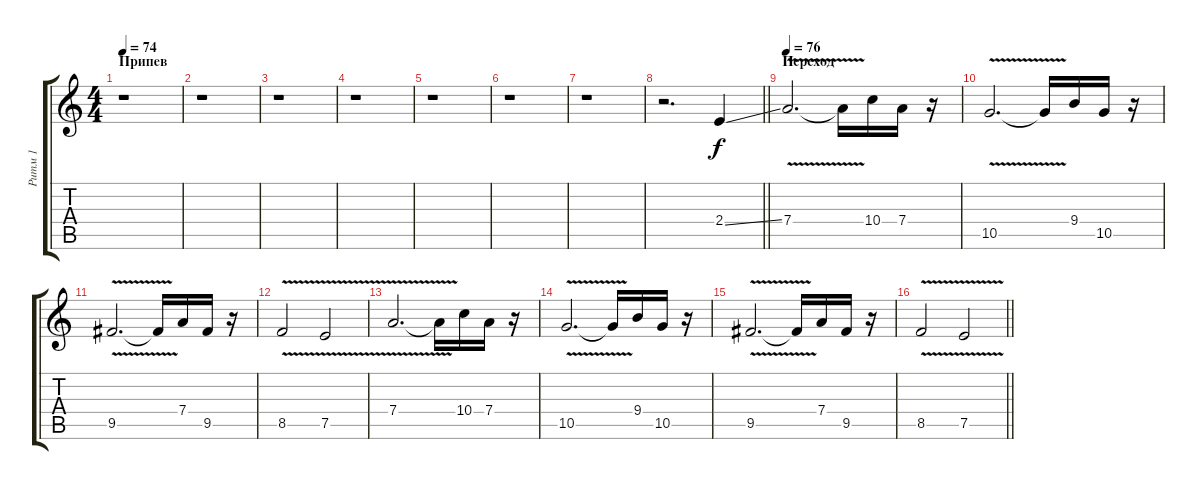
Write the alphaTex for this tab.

\track ("Ритм 1" "Ритм 1") {instrument distortionguitar}
\staff {score tabs}
\tuning (E4 B3 G3 D3 A2 E2) {hide}
\ts (4 4)
\section ("" "Припев")
\tempo 74
\clef g2
\ks c
r.1{dy f} |
r.1 |
r.1 |
r.1 |
r.1 |
r.1 |
r.1 |
\barLineRight lightlight
r.2{d} 2.4{ss}.4 |
\section ("" "Переход")
\tempo 76
7.4{v}.2{d} 7.4{t}.16 10.4.16 7.4.16 r.16 |
10.5{v}.2{d} 10.5{t}.16 9.4.16 10.5.16 r.16 |
9.5{v}.2{d} 9.5{t}.16 7.4.16 9.5.16 r.16 |
8.5{v}.2 7.5{v}.2 |
7.4{v}.2{d} 7.4{t}.16 10.4.16 7.4.16 r.16 |
10.5{v}.2{d} 10.5{t}.16 9.4.16 10.5.16 r.16 |
9.5{v}.2{d} 9.5{t}.16 7.4.16 9.5.16 r.16 |
\barLineRight lightlight
8.5{v}.2 7.5{v}.2
